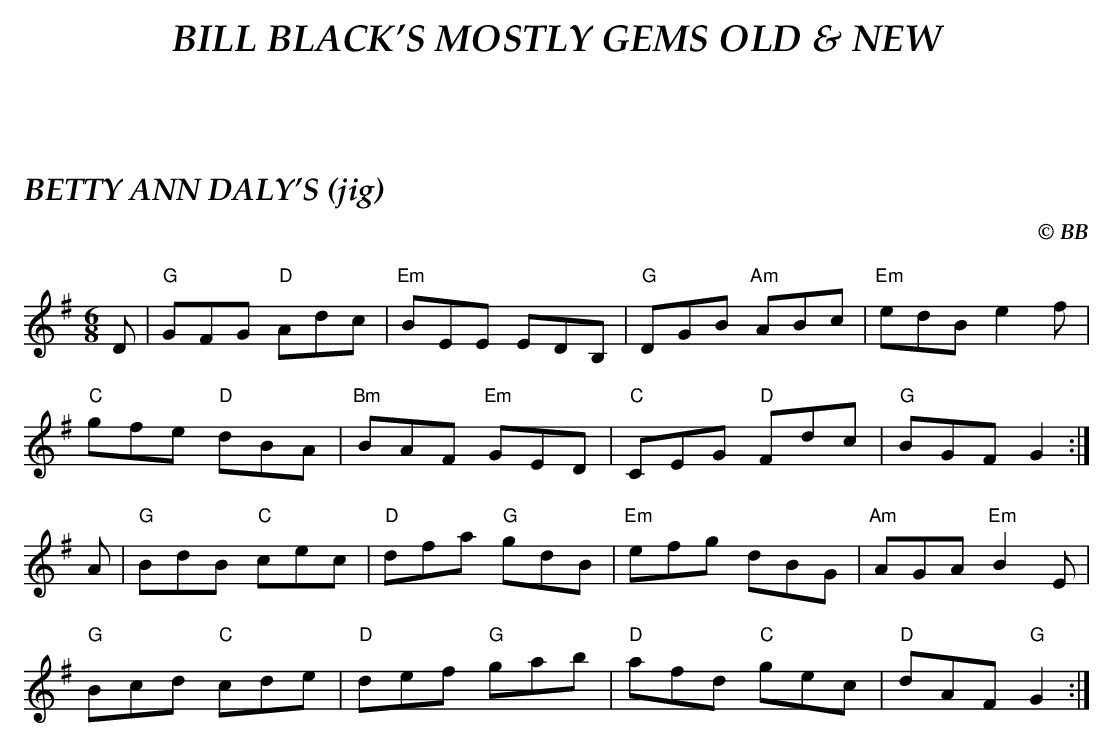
X:1
T:BETTY ANN DALY'S (jig)
C:© BB
Q:1/4=160
M:6/8
L:1/8
K:G
D|"G"GFG "D"Adc|"Em"BEE EDB,|"G"DGB "Am"ABc|"Em"edB e2 f|
"C"gfe "D"dBA|"Bm"BAF "Em"GED|"C"CEG "D"Fdc|"G"BGF G2 :|
A|"G"BdB "C"cec|"D"dfa "G"gdB|"Em"efg dBG|"Am"AGA "Em"B2E|
"G"Bcd "C"cde|"D"def "G"gab|"D"afd "C"gec|"D"dAF "G"G2 :|
